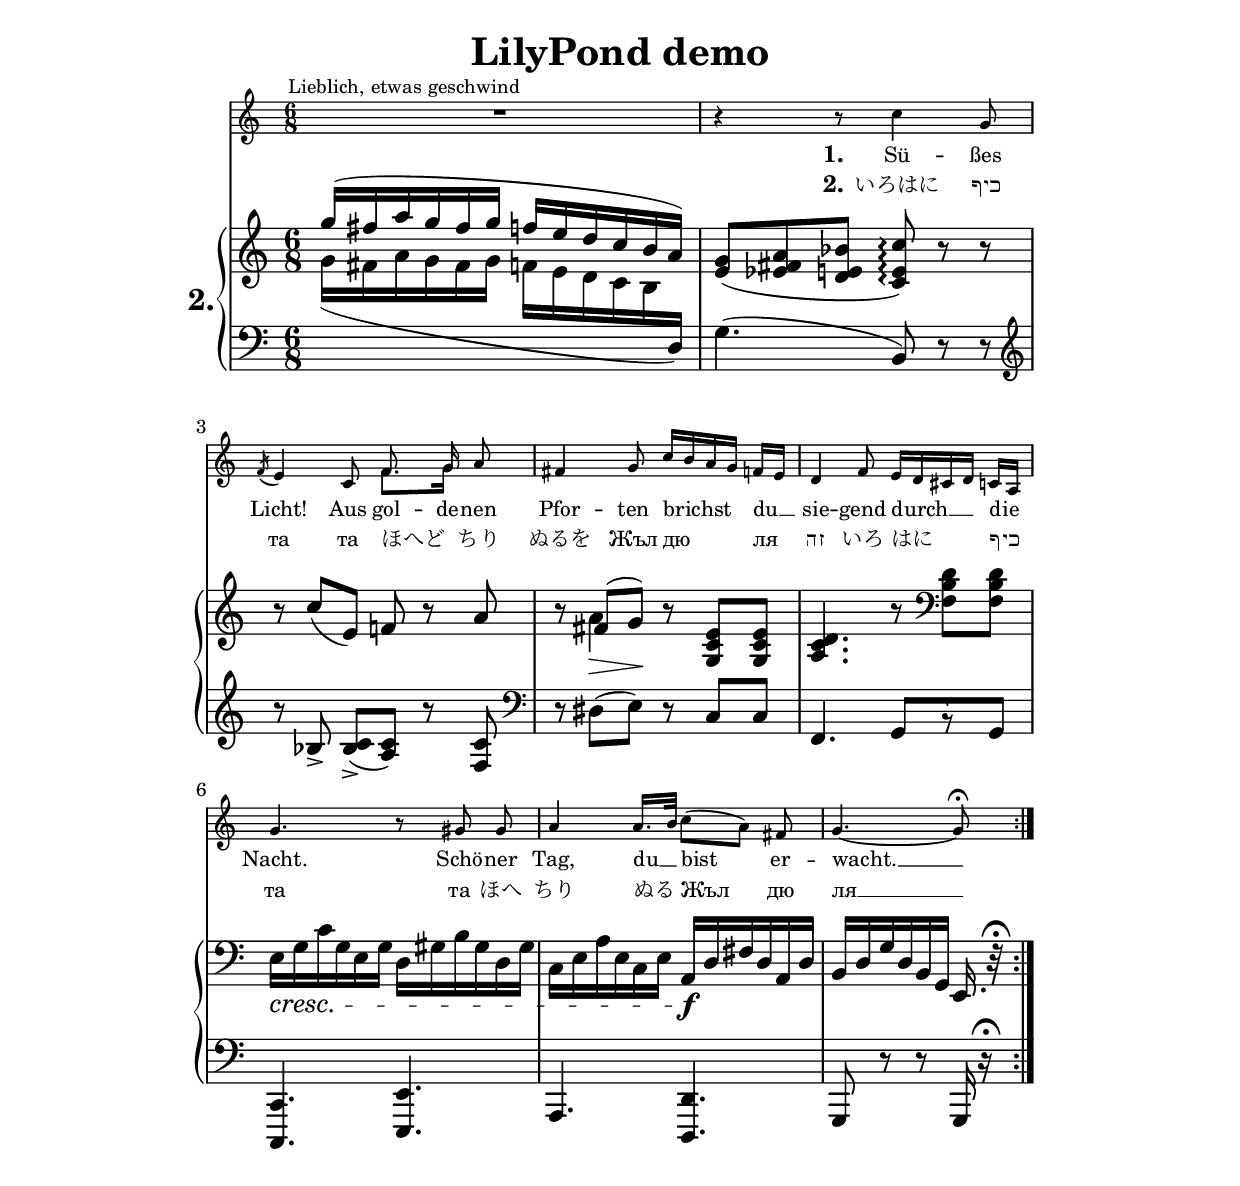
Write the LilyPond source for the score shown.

\header {
  title = "LilyPond demo"
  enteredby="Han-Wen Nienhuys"
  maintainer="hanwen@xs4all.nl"

  texidoc = "
heavily mutilated Edition Peters Morgenlied by Schubert"

}

\version "2.15.32"

ignoreMelisma =	\set ignoreMelismata = ##t
ignoreMelismaOff = \unset ignoreMelismata 

#(set-global-staff-size 21)

\paper  {
				%#(set-global-staff-size (* 5.8 mm))
  indent = #(* mm 4)
  line-width = #(* mm 140)
  system-system-spacing #'basic-distance = #10.3
  ragged-bottom = ##t 
}

modernAccidentals = {
  \set Staff.extraNatural =  ##f
  \set Staff.autoAccidentals =  #'(Staff (same-octave . 1) (any-octave . 0))
  \set Staff.autoCautionaries =  #'()  
}


melody =    \relative c'' \repeat volta 2 \context Voice = "singer" {
  \time 6/8
  \autoBeamOff
  s1*0^\markup {  \larger { \hspace #-3.0 Lieblich, etwas geschwind } }
  R2.
  r4 r8 c4 g8 |
  \acciaccatura { f16 }  e4 c8
  <<
    \new Voice { \stemUp f8. g16 }
    { \stemDown f8.[ g16] } >> \stemNeutral a8 |
  fis4  g8 c16[ b a g] f[ e] |
  d4 f8
  \transpose a' e' \relative c'' { a16[ g fis! g] f![ d]  } |
  g4. r8 gis gis |
  a4 a16.[ b32] c8[( a]) fis8 |
  g4.~ g8-\fermata
}


firstVerse = \lyricmode {
  \set stanza = "1."
  
  Sü -- ßes Licht! Aus
  \ignoreMelisma
  gol --
  \ignoreMelismaOff

  de -- nen  Pfor -- ten brichst du __ | 
  sie -- gend durch __ die Nacht. Schö -- ner Tag, du __ bist er -- wacht. __ 
}

secondVerse = \lyricmode {
  \set stanza = "2."
  いろはに כיף та та ほへど ちり  ぬるを
  
  Жъл  дю ля זה
  
  いろ はに כיף та та ほへ ちり ぬる
  
  Жъл дю ля __

}

pianoRH =  \relative c''' \repeat volta 2\new Voice {
  \accidentalStyle "modern"
  \voiceOne
  g16( fis a g fis g f e d c b
  \oneVoice
  a ) | 
  <g e>8( <es fis a> <d e bes'> <c e c'>\arpeggio) r8 r | 
  r8 c'( e,) f r a |
  \once \override DynamicLineSpanner   #'padding =#3
  r8
  << { fis( g) } \\
     << { a4 } { s8\> s8\! } >>
   >>

  r8 <e c g>8[  <e c g>] |
  <d c a>4. r8 \clef bass  <d b f> <d b f> |
		\crescTextCresc
		e,16_" "\<
		g c g e g d gis b gis d gis |
		c, e a e c e a,-\f\! d fis d a d |
		b d g  d b g e16. r32\fermata
	      }

pianoLH =  \relative c'' \repeat volta 2\new Voice {
    \accidentalStyle "modern"
    \voiceTwo
    g16( fis a g fis g

    f e d c b

    \change Staff = down
	\oneVoice
    d,) | 
     g4.( b,8) r r
    \clef treble \grace s16 r8 <bes'>8-> <bes c>8->([ <a c>)] r <f c'> |
    \clef bass
    r8 dis( e) r c c |
    f,4.  g8[ r8 g] |
    <c, c,>4. <e e,>4. |
    a,4. <d d,>4. |
    g,8 r r g16 r16\fermata 
    }

  \book {
    \score {
      << \time 6/8
	 \new Staff \with {
	   fontSize = #-3
	   \override StaffSymbol #'staff-space = #(magstep -3)
	 } <<
	   \context Staff \accidentalStyle "modern"
	   \melody >>
	 \lyricsto "singer" \new Lyrics \firstVerse
	 \lyricsto "singer" \new Lyrics \secondVerse
	 \new PianoStaff << 
	   \set PianoStaff.instrumentName = \markup {
	     \bold
	     \larger\larger\larger\larger
	     \huge
	     "2."
	   }
	   \context Staff = up <<
	     \pianoRH
	     \pianoLH
	   >>
	   \context Staff = down { \clef bass \skip 1*2 }
	 >> 
       >>

      \layout {
	\context {
	  \Lyrics
	  \override LyricText #'font-size = #-1
	}
	\context {
	  \Score
	  \override Beam #'beam-thickness = #0.55
	  \override Beam #'auto-knee-gap = #4.0
	  \override SpacingSpanner #'spacing-increment = #1.0
	  \override Stem #'stemlet-length = #0.5
	  \override Slur #'height-limit = #1.5
	}
      }
      
  \midi {
    \tempo 4 = 70
    }


    }
  }

